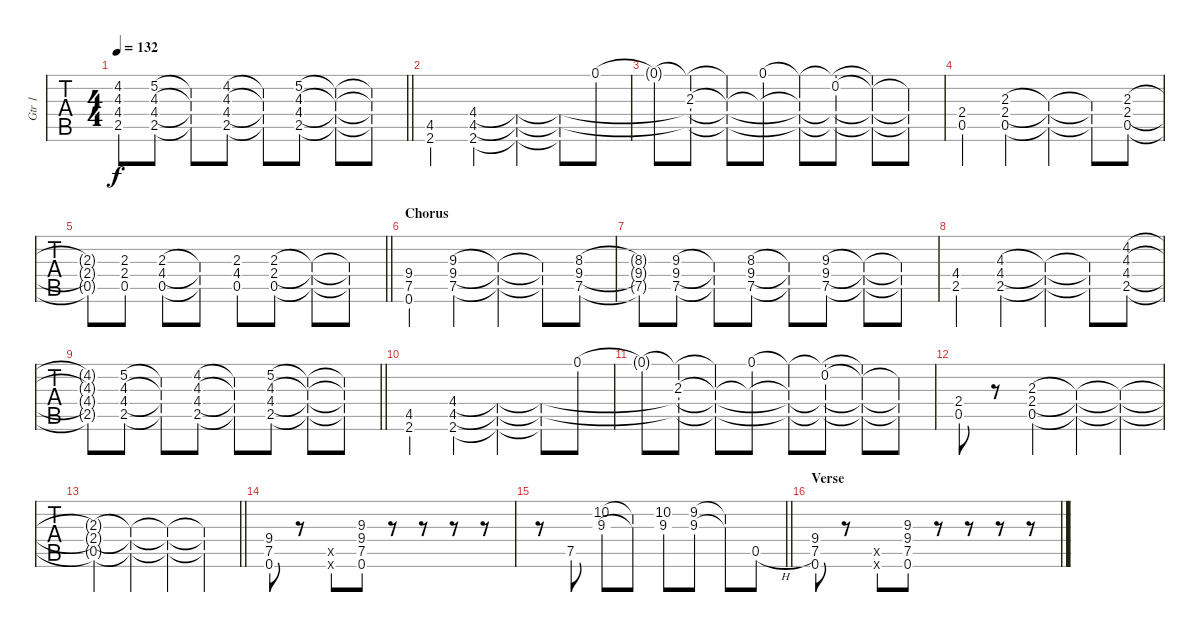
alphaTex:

\track ("Gtr 1" "Gtr 1") {instrument overdrivenguitar}
\staff {tabs}
\tuning (E4 B3 G3 D3 A2 E2) {hide}
\ts (4 4)
\tempo 132
\clef g2
\barLineRight lightlight
\ks c
(4.2{t} 4.3{t} 4.4{t} 2.5{t}).8{dy f} (5.2 4.3 4.4 2.5).8 (5.2{t} 4.3{t} 4.4{t} 2.5{t}).8 (4.2 4.3 4.4 2.5).8 (4.2{t} 4.3{t} 4.4{t} 2.5{t}).8 (5.2 4.3 4.4 2.5).8 (5.2{t} 4.3{t} 4.4{t} 2.5{t}).8 (5.2{t} 4.3{t} 4.4{t} 2.5{t}).8 |
(4.5 2.6).4 (4.4 4.5 2.6).4 (4.4{t} 4.5{t} 2.6{t}).4 (4.4{t} 4.5{t} 2.6{t}).8 0.1.8 |
0.1{t}.8 (0.1{t} 2.3 4.4{t} 4.5{t}).8 (0.1{t} 2.3{t} 4.4{t} 4.5{t}).8 (0.1 2.3{t}).8 (0.1{t} 2.3{t} 4.4{t} 4.5{t}).8 (0.1{t} 0.2 4.4{t} 4.5{t}).8 (0.1{t} 0.2{t} 4.4{t} 4.5{t}).8 (0.2{t} 4.4{t} 4.5{t}).8 |
(2.4 0.5).4 (2.3 2.4 0.5).4 (2.3{t} 2.4{t} 0.5{t}).4 (2.3{t} 2.4{t} 0.5{t}).8 (2.3 2.4 0.5).8 |
\barLineRight lightlight
(2.3{t} 2.4{t} 0.5{t}).8 (2.3 2.4 0.5).8 (2.3 4.4 0.5).8 (2.3{t} 4.4{t} 0.5{t}).8 (2.3 4.4 0.5).8 (2.3 2.4 0.5).8 (2.3{t} 2.4{t} 0.5{t}).8 (2.3{t} 2.4{t} 0.5{t}).8 |
\section ("" "Chorus")
(9.4 7.5 0.6).4 (9.3 9.4 7.5).4 (9.3{t} 9.4{t} 7.5{t}).4 (9.3{t} 9.4{t} 7.5{t}).8 (8.3 9.4 7.5).8 |
(8.3{t} 9.4{t} 7.5{t}).8 (9.3 9.4 7.5).8 (9.3{t} 9.4{t} 7.5{t}).8 (8.3 9.4 7.5).8 (8.3{t} 9.4{t} 7.5{t}).8 (9.3 9.4 7.5).8 (9.3{t} 9.4{t} 7.5{t}).8 (9.3{t} 9.4{t} 7.5{t}).8 |
(4.4 2.5).4 (4.3 4.4 2.5).4 (4.3{t} 4.4{t} 2.5{t}).4 (4.3{t} 4.4{t} 2.5{t}).8 (4.2 4.3 4.4 2.5).8 |
\barLineRight lightlight
(4.2{t} 4.3{t} 4.4{t} 2.5{t}).8 (5.2 4.3 4.4 2.5).8 (5.2{t} 4.3{t} 4.4{t} 2.5{t}).8 (4.2 4.3 4.4 2.5).8 (4.2{t} 4.3{t} 4.4{t} 2.5{t}).8 (5.2 4.3 4.4 2.5).8 (5.2{t} 4.3{t} 4.4{t} 2.5{t}).8 (5.2{t} 4.3{t} 4.4{t} 2.5{t}).8 |
(4.5 2.6).4 (4.4 4.5 2.6).4 (4.4{t} 4.5{t} 2.6{t}).4 (4.4{t} 4.5{t} 2.6{t}).8 0.1.8 |
0.1{t}.8 (0.1{t} 2.3 4.4{t} 4.5{t}).8 (0.1{t} 2.3{t} 4.4{t} 4.5{t}).8 (0.1 2.3{t}).8 (0.1{t} 2.3{t} 4.4{t} 4.5{t}).8 (0.1{t} 0.2 4.4{t} 4.5{t}).8 (0.1{t} 0.2{t} 4.4{t} 4.5{t}).8 (0.2{t} 4.4{t} 4.5{t}).8 |
(2.4 0.5).8 r.8 (2.3 2.4 0.5).4 (2.3{t} 2.4{t} 0.5{t}).4 (2.3{t} 2.4{t} 0.5{t}).4 |
\barLineRight lightlight
(2.3{t} 2.4{t} 0.5{t}).4 (2.3{t} 2.4{t} 0.5{t}).4 (2.3{t} 2.4{t} 0.5{t}).4 (2.3{t} 2.4{t} 0.5{t}).4 |
(9.4 7.5 0.6).8 r.8 (0.5{x} 0.6{x}).8 (9.3 9.4 7.5 0.6).8 r.8 r.8 r.8 r.8 |
\barLineRight lightlight
r.8 7.5.8 (10.2 9.3).8 (10.2{t} 9.3{t}).8 (10.2 9.3).8 (9.2 9.3).8 (9.2{t} 9.3{t}).8 0.5{h}.8 |
\section ("" "Verse")
(9.4 7.5 0.6).8 r.8 (0.5{x} 0.6{x}).8 (9.3 9.4 7.5 0.6).8 r.8 r.8 r.8 r.8
